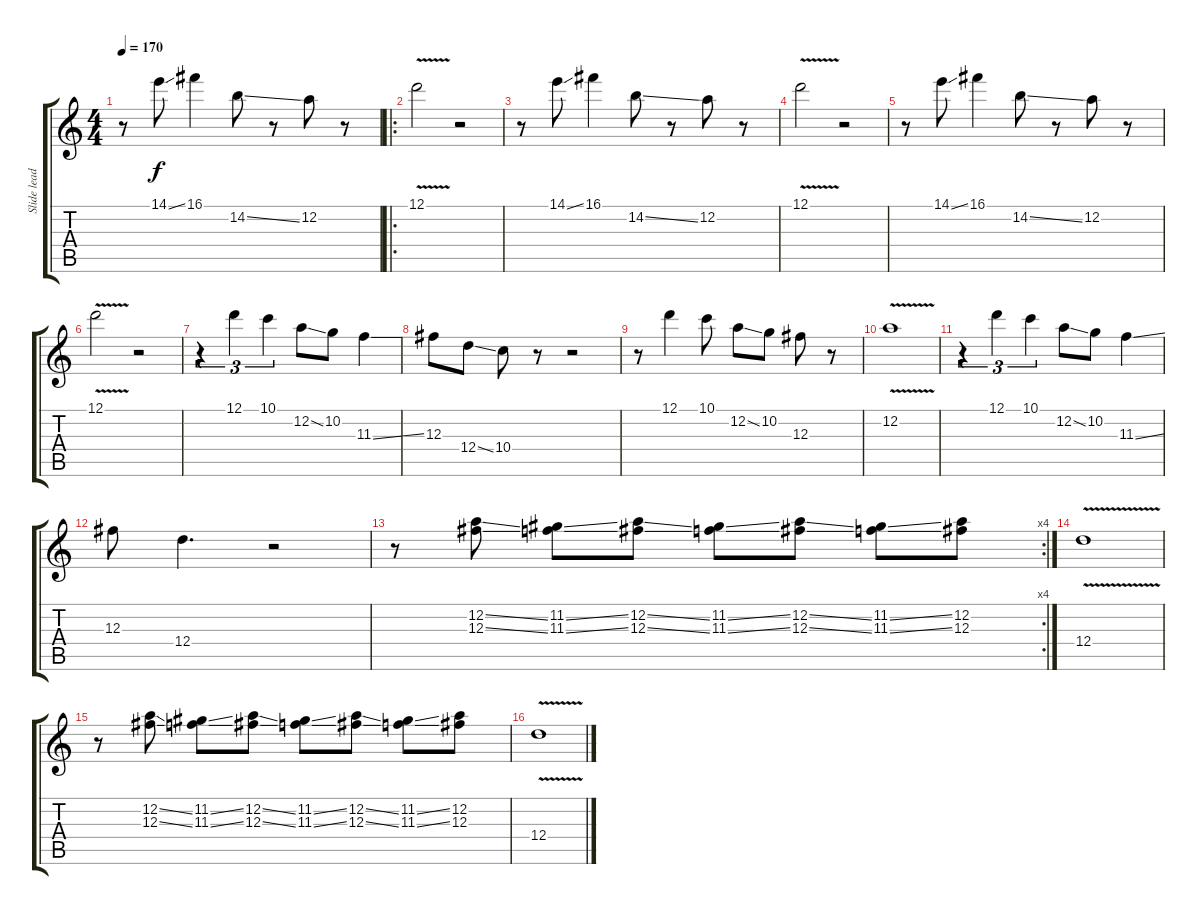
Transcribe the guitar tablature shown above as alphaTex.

\track ("Slide lead" "Slide lead") {instrument overdrivenguitar}
\staff {score tabs}
\tuning (D4 A3 Gb3 D3 A2 D2) {hide}
\ts (4 4)
\tempo 170
\clef g2
\ks c
r.8{dy f instrument overdrivenguitar} 14.1{ss}.8 16.1.4 14.2{ss}.8 r.8 12.2.8 r.8 |
\ro
12.1{v}.2 r.2 |
r.8 14.1{ss}.8 16.1.4 14.2{ss}.8 r.8 12.2.8 r.8 |
12.1{v}.2 r.2 |
r.8 14.1{ss}.8 16.1.4 14.2{ss}.8 r.8 12.2.8 r.8 |
12.1{v}.2 r.2 |
r.4{tu (3 2)} 12.1.4{tu (3 2)} 10.1.4{tu (3 2)} 12.2{ss}.8 10.2.8 11.3{ss}.4 |
12.3.8 12.4{ss}.8 10.4.8 r.8 r.2 |
r.8 12.1.4 10.1.8 12.2{ss}.8 10.2.8 12.3.8 r.8 |
12.2{v}.1 |
r.4{tu (3 2)} 12.1.4{tu (3 2)} 10.1.4{tu (3 2)} 12.2{ss}.8 10.2.8 11.3{ss}.4 |
12.3.8 12.4.4{d} r.2 |
\rc 4
r.8 (12.2{ss} 12.3{ss}).8 (11.2{ss} 11.3{ss}).8 (12.2{ss} 12.3{ss}).8 (11.2{ss} 11.3{ss}).8 (12.2{ss} 12.3{ss}).8 (11.2{ss} 11.3{ss}).8 (12.2 12.3).8 |
12.4{v}.1 |
r.8 (12.2{ss} 12.3{ss}).8 (11.2{ss} 11.3{ss}).8 (12.2{ss} 12.3{ss}).8 (11.2{ss} 11.3{ss}).8 (12.2{ss} 12.3{ss}).8 (11.2{ss} 11.3{ss}).8 (12.2 12.3).8 |
12.4{v}.1
